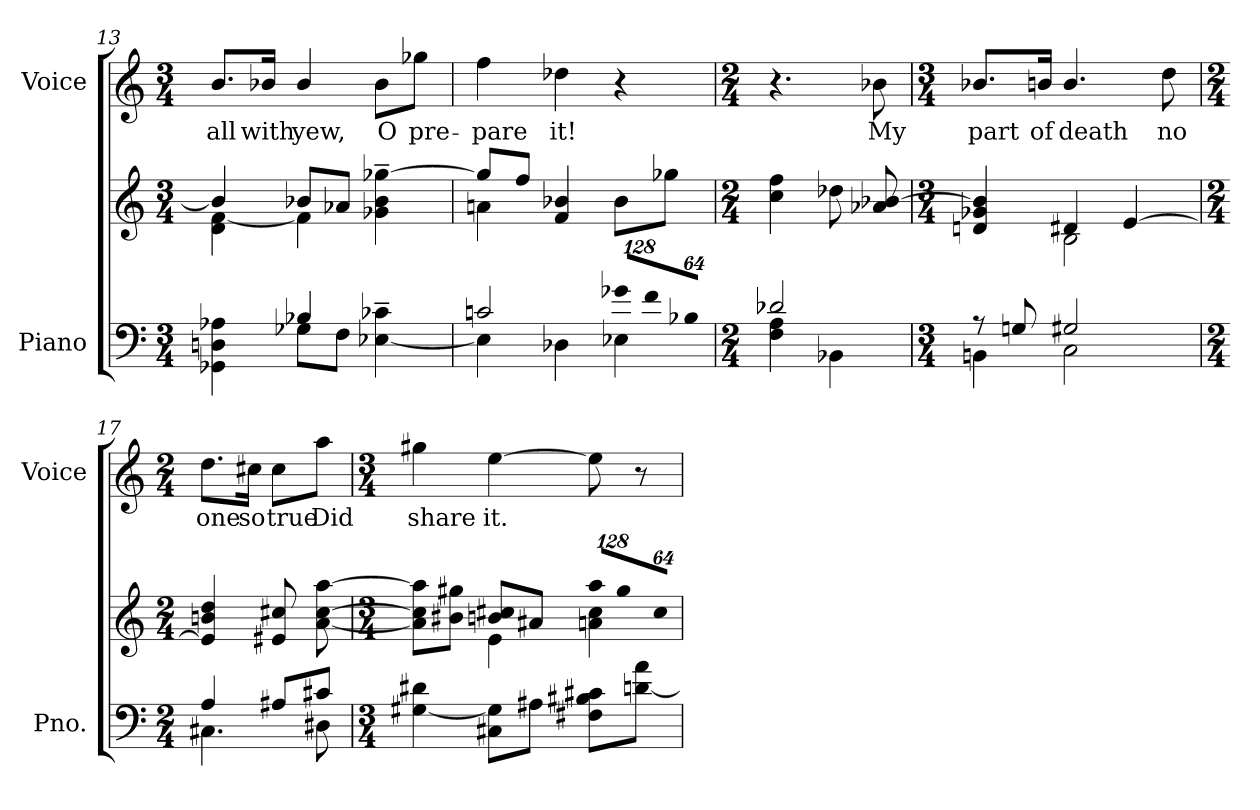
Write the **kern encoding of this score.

**kern	**kern	**kern	**text
*part2	*part2	*part1	*part1
*staff3	*staff2	*staff1	*staff1
*I"Piano	*	*I"Voice	*
*I'Pno.	*	*I'Voice	*
*clefF4	*clefG2	*clefG2	*
*k[]	*k[]	*k[]	*
*M3/4	*M3/4	*M3/4	*
=13	=13	=13	=13
*^	*^	*	*
!	!	!	!	!	!LO:LY:b:color=#000000
4GG-Xi\ 4Dni 4A-Xi	4ryy	4bi/]	4di\ [<4fi	8.bi/L	all
!	!	!	!	!	!LO:LY:b:color=#000000
.	.	.	.	16b-Xi/Jk	with
!	!	!	!	!	!LO:LY:b:color=#000000
4B-Xi/	8G-Xi\L	8b-Xi/L	4fi\]	4b-i/	yew,
.	8Fi\J	8a-Xi/J	.	.	.
!	!	!	!	!	!LO:LY:b:color=#000000
[<4E-Xi\~ 4c-Xi~	4ryy	4g-Xi\~ 4b-i~ [>4gg-Xi~	4ryy	8b-i\L	O
!	!	!	!	!	!LO:LY:b:color=#000000
.	.	.	.	8gg-Xi\J	pre-
!!LO:LB:g=z
=14	=14	=14	=14	=14	=14
!	!	!	!	!	!LO:LY:b:color=#000000
2cni/	4E-i\]	8gg-i/L]	4ani\	4ffi\	-pare
.	.	8ffi/J	.	.	.
!	!	!	!	!	!LO:LY:b:color=#000000
.	4D-Xi\	4fi/ 4b-Xi	2ryy	4dd-Xi\	it!
*Xbrackettup	*	*	*	*	*
!LO:N:vis=8	!	!	!	!	!
1024%85g-Xi/L	4E-Xi\	8b-i\L	.	4r	.
!LO:N:vis=8	!	!	!	!	!
1024%85fi/	.	.	.	.	.
.	.	8gg-Xi\J	.	.	.
!LO:N:vis=8	!	!	!	!	!
512%43B-Xi/J	.	.	.	.	.
*	*	*v	*v	*	*
=15	=15	=15	=15	=15
*M2/4	*	*M2/4	*M2/4	*
2d-Xi/	4Fi\ 4Ai	4cci\ 4ffi	4.r	.
.	4BB-Xi\	8dd-Xi\	.	.
!	!	!	!	!LO:LY:b:color=#000000
.	.	8a-Xi/ [>8b-Xi	8b-Xi\	My
=16	=16	=16	=16	=16
*M3/4	*	*M3/4	*M3/4	*
*	*	*^	*	*
!	!	!	!	!	!LO:LY:b:color=#000000
8r	4BBni\	4dni/ 4g-Xi 4b-i]	4ryy	8.b-Xi/L	part
8Gni/	.	.	.	.	.
!	!	!	!	!	!LO:LY:b:color=#000000
.	.	.	.	16bni/Jk	of
!	!	!	!	!	!LO:LY:b:color=#000000
2G#Xi/	2Ci\	4d#Xi/	2Bi\	4.bi/	death
.	.	[>4ei/	.	.	.
!	!	!	!	!	!LO:LY:b:color=#000000
.	.	.	.	8ddi\	no
*	*	*v	*v	*	*
!!LO:LB:g=z
=17	=17	=17	=17	=17
*M2/4	*	*M2/4	*M2/4	*
!	!	!	!	!LO:LY:b:color=#000000
4Ai/	4.C#Xi\	4ei/] 4bni 4ddi	8.ddi\L	one
!	!	!	!	!LO:LY:b:color=#000000
.	.	.	16cc#Xi\Jk	so
!	!	!	!	!LO:LY:b:color=#000000
8A#Xi/L	.	8e#Xi/ 8cc#Xi	8cc#i\L	true
!	!	!	!	!LO:LY:b:color=#000000
8c#Xi/J	8D#Xi\	[<8ai\ [>8cc#i [>8aai	8aai\J	Did
*v	*v	*	*	*
=18	=18	=18	=18
*M3/4	*M3/4	*M3/4	*
*	*^	*	*
*^	*	*	*	*
!	!	!	!	!	!LO:LY:b:color=#000000
*v	*v	*	*	*	*
[<4G#Xi\ 4d#Xi	8ai\] 8cc#i] 8aai]L	4ryy	4gg#Xi\	share
.	8b#Xi\ 8gg#XiJ	.	.	.
!	!	!	!	!LO:LY:b:color=#000000
8C#Xi\ 8G#i]L	8bni/ 8cc#XiL	4ei\	[>4eei\	it.
8A#Xi\J	8a#Xi/J	.	.	.
*	*Xbrackettup	*	*	*
!	!LO:N:vis=8	!	!	!
8F#Xi\ 8B#Xi 8c#XiL	1024%85aai/L	4ani\ 4cc#i	8eei\]	.
!	!LO:N:vis=8	!	!	!
.	1024%85gg#i/	.	.	.
[<8dni\ 8aiJ	.	.	8r	.
!	!LO:N:vis=8	!	!	!
.	512%43cc#i/J	.	.	.
*	*v	*v	*	*
=	=	=	=
*-	*-	*-	*-
